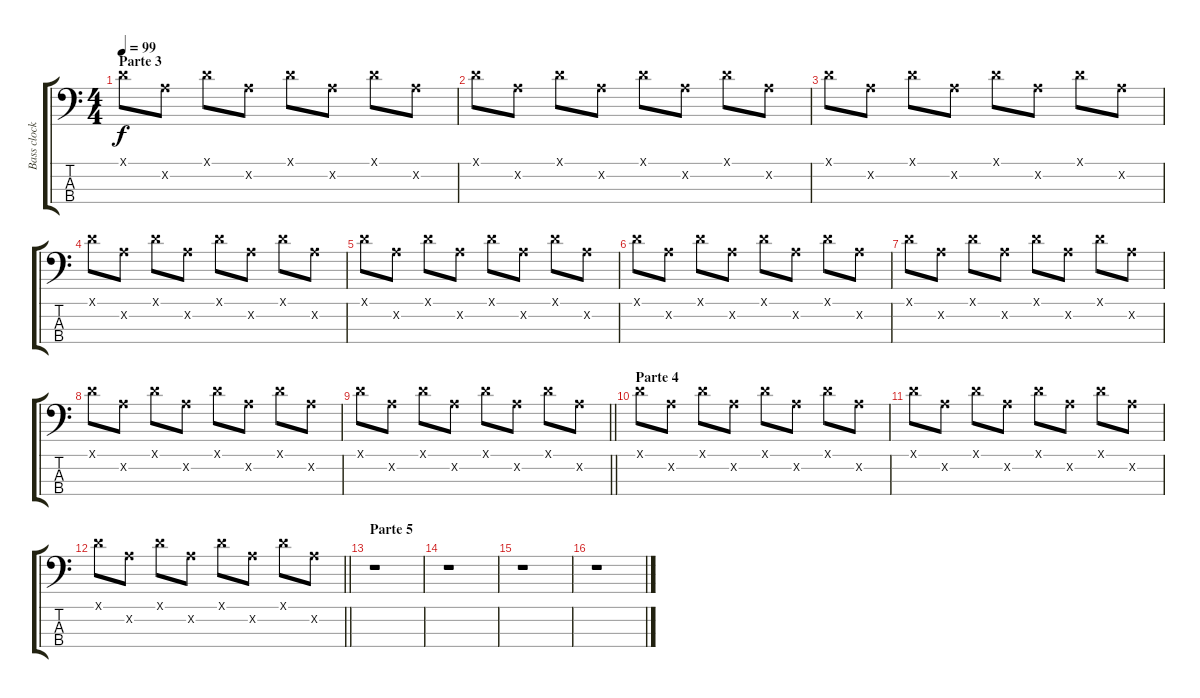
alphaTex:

\track ("Bass clock" "Bass clock") {instrument electricbasspick}
\staff {score tabs}
\tuning (G2 D2 A1 E1) {hide}
\ts (4 4)
\section ("" "Parte 3")
\tempo 99
\clef f4
\ks c
7.1{x}.8{dy f} 7.2{x}.8 7.1{x}.8 7.2{x}.8 7.1{x}.8 7.2{x}.8 7.1{x}.8 7.2{x}.8 |
7.1{x}.8 7.2{x}.8 7.1{x}.8 7.2{x}.8 7.1{x}.8 7.2{x}.8 7.1{x}.8 7.2{x}.8 |
7.1{x}.8 7.2{x}.8 7.1{x}.8 7.2{x}.8 7.1{x}.8 7.2{x}.8 7.1{x}.8 7.2{x}.8 |
7.1{x}.8 7.2{x}.8 7.1{x}.8 7.2{x}.8 7.1{x}.8 7.2{x}.8 7.1{x}.8 7.2{x}.8 |
7.1{x}.8 7.2{x}.8 7.1{x}.8 7.2{x}.8 7.1{x}.8 7.2{x}.8 7.1{x}.8 7.2{x}.8 |
7.1{x}.8 7.2{x}.8 7.1{x}.8 7.2{x}.8 7.1{x}.8 7.2{x}.8 7.1{x}.8 7.2{x}.8 |
7.1{x}.8 7.2{x}.8 7.1{x}.8 7.2{x}.8 7.1{x}.8 7.2{x}.8 7.1{x}.8 7.2{x}.8 |
7.1{x}.8 7.2{x}.8 7.1{x}.8 7.2{x}.8 7.1{x}.8 7.2{x}.8 7.1{x}.8 7.2{x}.8 |
\barLineRight lightlight
7.1{x}.8 7.2{x}.8 7.1{x}.8 7.2{x}.8 7.1{x}.8 7.2{x}.8 7.1{x}.8 7.2{x}.8 |
\section ("" "Parte 4")
7.1{x}.8 7.2{x}.8 7.1{x}.8 7.2{x}.8 7.1{x}.8 7.2{x}.8 7.1{x}.8 7.2{x}.8 |
7.1{x}.8 7.2{x}.8 7.1{x}.8 7.2{x}.8 7.1{x}.8 7.2{x}.8 7.1{x}.8 7.2{x}.8 |
\barLineRight lightlight
7.1{x}.8 7.2{x}.8 7.1{x}.8 7.2{x}.8 7.1{x}.8 7.2{x}.8 7.1{x}.8 7.2{x}.8 |
\section ("" "Parte 5")
r.1 |
r.1 |
r.1 |
r.1
